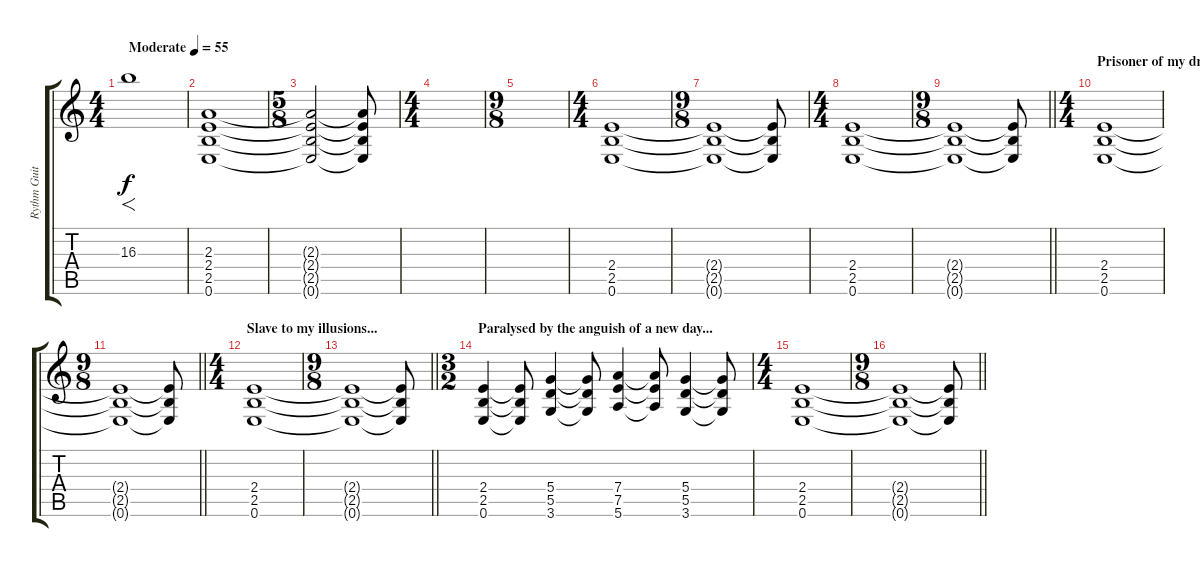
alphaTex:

\track ("Rythm Guitar" "Rythm Guit") {instrument distortionguitar}
\staff {score tabs}
\tuning (E4 B3 G3 D3 A2 E2) {hide}
\ts (4 4)
\tempo (55 "Moderate")
\clef g2
\ks c
16.3.1{f dy f instrument distortionguitar} |
(2.3 2.4 2.5 0.6).1{volume 0} |
\ts (5 8)
(2.3{t} 2.4{t} 2.5{t} 0.6{t}).2 (2.3{t} 2.4{t} 2.5{t} 0.6{t}).8 |
\ts (4 4)
|
\ts (9 8)
|
\ts (4 4)
(2.4 2.5 0.6).1{volume 13} |
\ts (9 8)
(2.4{t} 2.5{t} 0.6{t}).1 (2.4{t} 2.5{t} 0.6{t}).8 |
\ts (4 4)
(2.4 2.5 0.6).1 |
\ts (9 8)
\barLineRight lightlight
(2.4{t} 2.5{t} 0.6{t}).1 (2.4{t} 2.5{t} 0.6{t}).8 |
\ts (4 4)
\section ("" "Prisoner of my dreams...")
(2.4 2.5 0.6).1 |
\ts (9 8)
\barLineRight lightlight
(2.4{t} 2.5{t} 0.6{t}).1 (2.4{t} 2.5{t} 0.6{t}).8 |
\ts (4 4)
\section ("" "Slave to my illusions...")
(2.4 2.5 0.6).1 |
\ts (9 8)
\barLineRight lightlight
(2.4{t} 2.5{t} 0.6{t}).1 (2.4{t} 2.5{t} 0.6{t}).8 |
\ts (3 2)
\section ("" "Paralysed by the anguish of a new day...")
(2.4 2.5 0.6).4 (2.4{t} 2.5{t} 0.6{t}).8 (5.4 5.5 3.6).4 (5.4{t} 5.5{t} 3.6{t}).8 (7.4 7.5 5.6).4 (7.4{t} 7.5{t} 5.6{t}).8 (5.4 5.5 3.6).4 (5.4{t} 5.5{t} 3.6{t}).8 |
\ts (4 4)
(2.4 2.5 0.6).1 |
\ts (9 8)
\barLineRight lightlight
(2.4{t} 2.5{t} 0.6{t}).1 (2.4{t} 2.5{t} 0.6{t}).8
